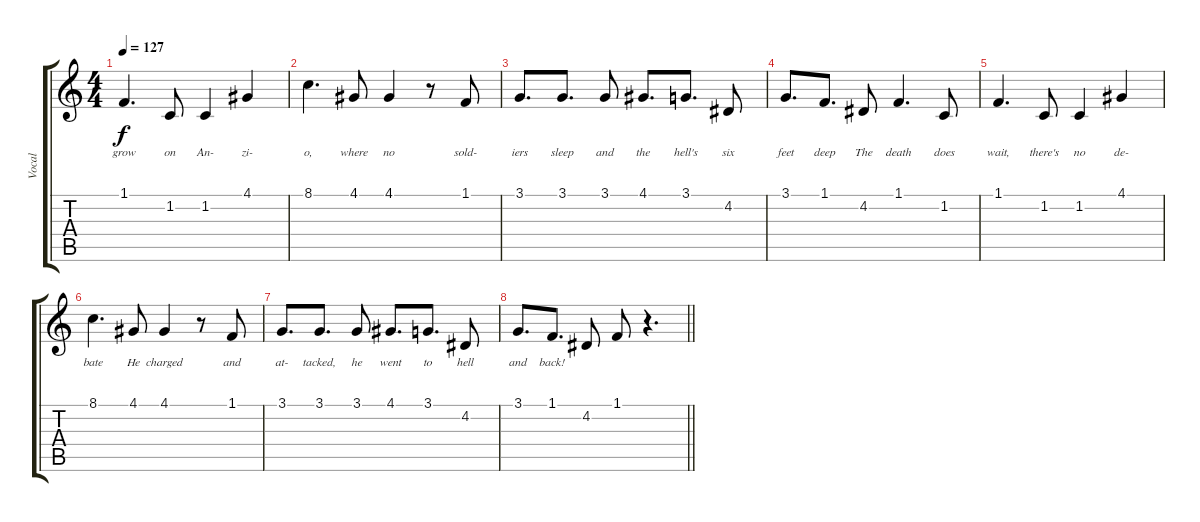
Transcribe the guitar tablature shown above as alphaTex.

\track ("Vocal" "Vocal") {instrument lead2sawtooth}
\staff {score tabs}
\tuning (E4 B3 G3 D3 A2 E2) {hide}
\ts (4 4)
\tempo 127
\clef g2
\ks c
1.1.4{d lyrics (0 "grow") lyrics (1 "") lyrics (2 "") lyrics (3 "") lyrics (4 "") dy f} 1.2.8{lyrics (0 "on") lyrics (1 "") lyrics (2 "") lyrics (3 "") lyrics (4 "")} 1.2.4{lyrics (0 "An-") lyrics (1 "") lyrics (2 "") lyrics (3 "") lyrics (4 "")} 4.1.4{lyrics (0 "zi-") lyrics (1 "") lyrics (2 "") lyrics (3 "") lyrics (4 "")} |
8.1.4{d lyrics (0 "o,") lyrics (1 "") lyrics (2 "") lyrics (3 "") lyrics (4 "")} 4.1.8{lyrics (0 "where") lyrics (1 "") lyrics (2 "") lyrics (3 "") lyrics (4 "")} 4.1.4{lyrics (0 "no") lyrics (1 "") lyrics (2 "") lyrics (3 "") lyrics (4 "")} r.8 1.1.8{lyrics (0 "sold-") lyrics (1 "") lyrics (2 "") lyrics (3 "") lyrics (4 "")} |
3.1.8{d lyrics (0 "iers") lyrics (1 "") lyrics (2 "") lyrics (3 "") lyrics (4 "")} 3.1.8{d lyrics (0 "sleep") lyrics (1 "") lyrics (2 "") lyrics (3 "") lyrics (4 "")} 3.1.8{lyrics (0 "and") lyrics (1 "") lyrics (2 "") lyrics (3 "") lyrics (4 "")} 4.1.8{d lyrics (0 "the") lyrics (1 "") lyrics (2 "") lyrics (3 "") lyrics (4 "")} 3.1.8{d lyrics (0 "hell's") lyrics (1 "") lyrics (2 "") lyrics (3 "") lyrics (4 "")} 4.2.8{lyrics (0 "six") lyrics (1 "") lyrics (2 "") lyrics (3 "") lyrics (4 "")} |
3.1.8{d lyrics (0 "feet") lyrics (1 "") lyrics (2 "") lyrics (3 "") lyrics (4 "")} 1.1.8{d lyrics (0 "deep") lyrics (1 "") lyrics (2 "") lyrics (3 "") lyrics (4 "")} 4.2.8{lyrics (0 "The") lyrics (1 "") lyrics (2 "") lyrics (3 "") lyrics (4 "")} 1.1.4{d lyrics (0 "death") lyrics (1 "") lyrics (2 "") lyrics (3 "") lyrics (4 "")} 1.2.8{lyrics (0 "does") lyrics (1 "") lyrics (2 "") lyrics (3 "") lyrics (4 "")} |
1.1.4{d lyrics (0 "wait,") lyrics (1 "") lyrics (2 "") lyrics (3 "") lyrics (4 "")} 1.2.8{lyrics (0 "there's") lyrics (1 "") lyrics (2 "") lyrics (3 "") lyrics (4 "")} 1.2.4{lyrics (0 "no") lyrics (1 "") lyrics (2 "") lyrics (3 "") lyrics (4 "")} 4.1.4{lyrics (0 "de-") lyrics (1 "") lyrics (2 "") lyrics (3 "") lyrics (4 "")} |
8.1.4{d lyrics (0 "bate") lyrics (1 "") lyrics (2 "") lyrics (3 "") lyrics (4 "")} 4.1.8{lyrics (0 "He") lyrics (1 "") lyrics (2 "") lyrics (3 "") lyrics (4 "")} 4.1.4{lyrics (0 "charged") lyrics (1 "") lyrics (2 "") lyrics (3 "") lyrics (4 "")} r.8 1.1.8{lyrics (0 "and") lyrics (1 "") lyrics (2 "") lyrics (3 "") lyrics (4 "")} |
3.1.8{d lyrics (0 "at-") lyrics (1 "") lyrics (2 "") lyrics (3 "") lyrics (4 "")} 3.1.8{d lyrics (0 "tacked,") lyrics (1 "") lyrics (2 "") lyrics (3 "") lyrics (4 "")} 3.1.8{lyrics (0 "he") lyrics (1 "") lyrics (2 "") lyrics (3 "") lyrics (4 "")} 4.1.8{d lyrics (0 "went") lyrics (1 "") lyrics (2 "") lyrics (3 "") lyrics (4 "")} 3.1.8{d lyrics (0 "to") lyrics (1 "") lyrics (2 "") lyrics (3 "") lyrics (4 "")} 4.2.8{lyrics (0 "hell") lyrics (1 "") lyrics (2 "") lyrics (3 "") lyrics (4 "")} |
\barLineRight lightlight
3.1.8{d lyrics (0 "and") lyrics (1 "") lyrics (2 "") lyrics (3 "") lyrics (4 "")} 1.1.8{d lyrics (0 "back!") lyrics (1 "") lyrics (2 "") lyrics (3 "") lyrics (4 "")} 4.2.8 1.1.8 r.4{d}
